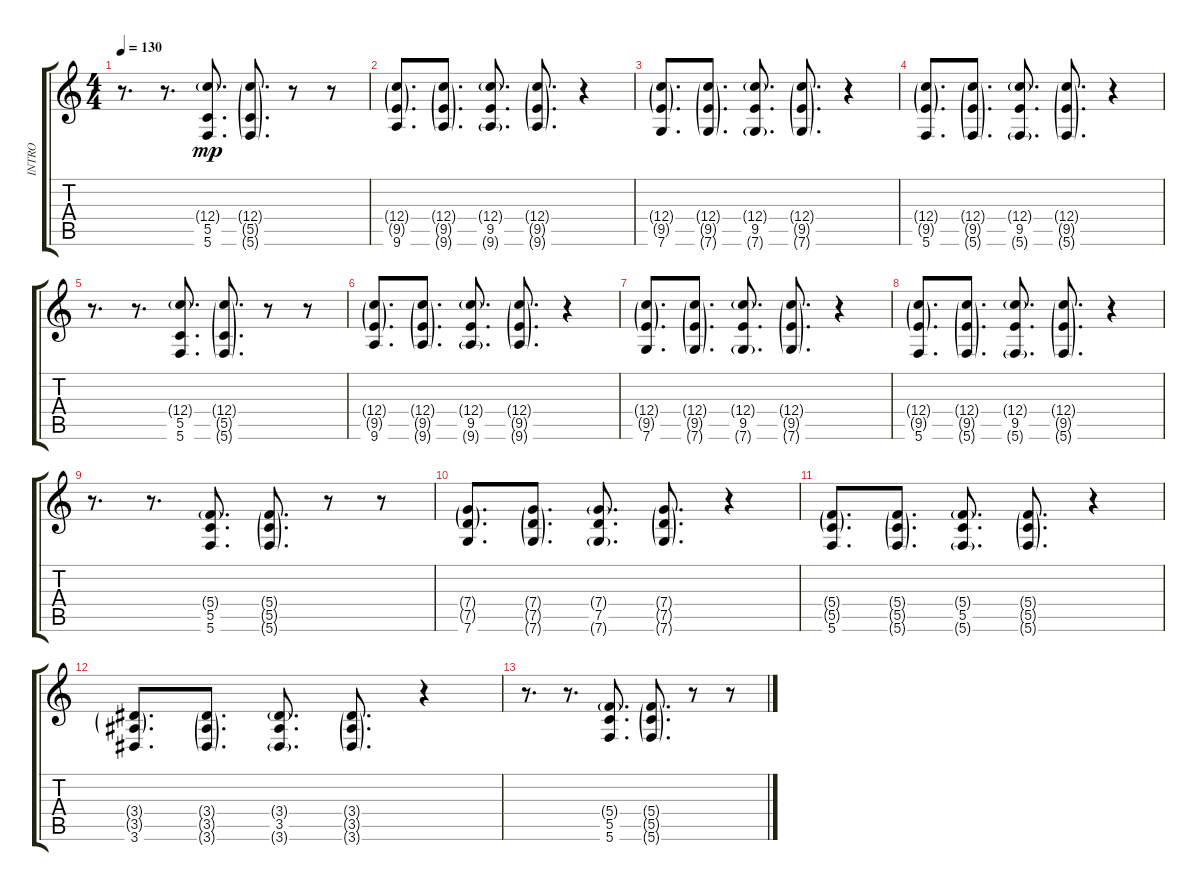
\track ("INTRO" "INTRO") {instrument acousticguitarsteel}
\staff {score tabs}
\tuning (D4 A3 F3 C3 G2 C2) {hide}
\ts (4 4)
\tempo 130
\clef g2
\ks c
r.8{d dy mp} r.8{d} (12.4{g} 5.5 5.6).8{d} (12.4{g} 5.5{g} 5.6{g}).8{d} r.8 r.8 |
(12.4{g} 9.5{g} 9.6).8{d} (12.4{g} 9.5{g} 9.6{g}).8{d} (12.4{g} 9.5 9.6{g}).8{d} (12.4{g} 9.5{g} 9.6{g}).8{d} r.4 |
(12.4{g} 9.5{g} 7.6).8{d} (12.4{g} 9.5{g} 7.6{g}).8{d} (12.4{g} 9.5 7.6{g}).8{d} (12.4{g} 9.5{g} 7.6{g}).8{d} r.4 |
(12.4{g} 9.5{g} 5.6).8{d} (12.4{g} 9.5{g} 5.6{g}).8{d} (12.4{g} 9.5 5.6{g}).8{d} (12.4{g} 9.5{g} 5.6{g}).8{d} r.4 |
r.8{d} r.8{d} (12.4{g} 5.5 5.6).8{d} (12.4{g} 5.5{g} 5.6{g}).8{d} r.8 r.8 |
(12.4{g} 9.5{g} 9.6).8{d} (12.4{g} 9.5{g} 9.6{g}).8{d} (12.4{g} 9.5 9.6{g}).8{d} (12.4{g} 9.5{g} 9.6{g}).8{d} r.4 |
(12.4{g} 9.5{g} 7.6).8{d} (12.4{g} 9.5{g} 7.6{g}).8{d} (12.4{g} 9.5 7.6{g}).8{d} (12.4{g} 9.5{g} 7.6{g}).8{d} r.4 |
(12.4{g} 9.5{g} 5.6).8{d} (12.4{g} 9.5{g} 5.6{g}).8{d} (12.4{g} 9.5 5.6{g}).8{d} (12.4{g} 9.5{g} 5.6{g}).8{d} r.4 |
r.8{d} r.8{d} (5.4{g} 5.5 5.6).8{d} (5.4{g} 5.5{g} 5.6{g}).8{d} r.8 r.8 |
(7.4{g} 7.5{g} 7.6).8{d} (7.4{g} 7.5{g} 7.6{g}).8{d} (7.4{g} 7.5 7.6{g}).8{d} (7.4{g} 7.5{g} 7.6{g}).8{d} r.4 |
(5.4{g} 5.5{g} 5.6).8{d} (5.4{g} 5.5{g} 5.6{g}).8{d} (5.4{g} 5.5 5.6{g}).8{d} (5.4{g} 5.5{g} 5.6{g}).8{d} r.4 |
(3.4{g} 3.5{g} 3.6).8{d} (3.4{g} 3.5{g} 3.6{g}).8{d} (3.4{g} 3.5 3.6{g}).8{d} (3.4{g} 3.5{g} 3.6{g}).8{d} r.4 |
r.8{d} r.8{d} (5.4{g} 5.5 5.6).8{d} (5.4{g} 5.5{g} 5.6{g}).8{d} r.8 r.8
